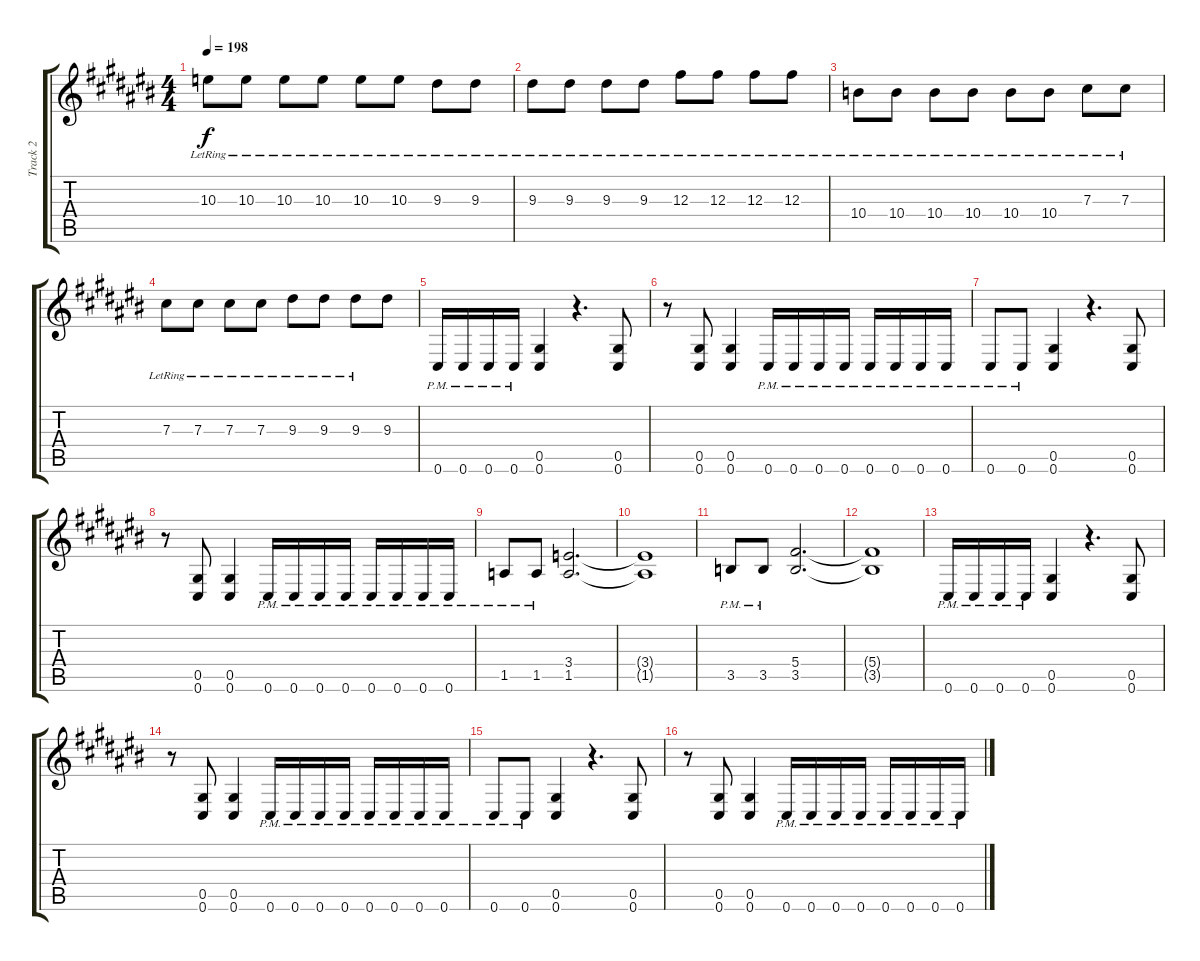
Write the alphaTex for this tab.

\track ("Track 2" "Track 2") {instrument distortionguitar}
\staff {score tabs}
\tuning (Eb4 Bb3 Gb3 Db3 Ab2 Db2) {hide}
\ts (4 4)
\tempo 198
\clef g2
\ks c#
10.3{lr}.8{dy f} 10.3{lr}.8 10.3{lr}.8 10.3{lr}.8 10.3{lr}.8 10.3{lr}.8 9.3{lr}.8 9.3{lr}.8 |
9.3{lr}.8 9.3{lr}.8 9.3{lr}.8 9.3{lr}.8 12.3{lr}.8 12.3{lr}.8 12.3{lr}.8 12.3{lr}.8 |
10.4{lr}.8 10.4{lr}.8 10.4{lr}.8 10.4{lr}.8 10.4{lr}.8 10.4{lr}.8 7.3{lr}.8 7.3{lr}.8 |
7.3{lr}.8 7.3{lr}.8 7.3{lr}.8 7.3{lr}.8 9.3{lr}.8 9.3{lr}.8 9.3{lr}.8 9.3.8 |
0.6{pm}.16 0.6{pm}.16 0.6{pm}.16 0.6{pm}.16 (0.5 0.6).4 r.4{d} (0.5 0.6).8 |
r.8 (0.5 0.6).8 (0.5 0.6).4 0.6{pm}.16 0.6{pm}.16 0.6{pm}.16 0.6{pm}.16 0.6{pm}.16 0.6{pm}.16 0.6{pm}.16 0.6{pm}.16 |
0.6{pm}.8 0.6{pm}.8 (0.5 0.6).4 r.4{d} (0.5 0.6).8 |
r.8 (0.5 0.6).8 (0.5 0.6).4 0.6{pm}.16 0.6{pm}.16 0.6{pm}.16 0.6{pm}.16 0.6{pm}.16 0.6{pm}.16 0.6{pm}.16 0.6{pm}.16 |
1.5{pm}.8 1.5{pm}.8 (3.4 1.5).2{d} |
(3.4{t} 1.5{t}).1 |
3.5{pm}.8 3.5{pm}.8 (5.4 3.5).2{d} |
(5.4{t} 3.5{t}).1 |
0.6{pm}.16 0.6{pm}.16 0.6{pm}.16 0.6{pm}.16 (0.5 0.6).4 r.4{d} (0.5 0.6).8 |
r.8 (0.5 0.6).8 (0.5 0.6).4 0.6{pm}.16 0.6{pm}.16 0.6{pm}.16 0.6{pm}.16 0.6{pm}.16 0.6{pm}.16 0.6{pm}.16 0.6{pm}.16 |
0.6{pm}.8 0.6{pm}.8 (0.5 0.6).4 r.4{d} (0.5 0.6).8 |
r.8 (0.5 0.6).8 (0.5 0.6).4 0.6{pm}.16 0.6{pm}.16 0.6{pm}.16 0.6{pm}.16 0.6{pm}.16 0.6{pm}.16 0.6{pm}.16 0.6{pm}.16
